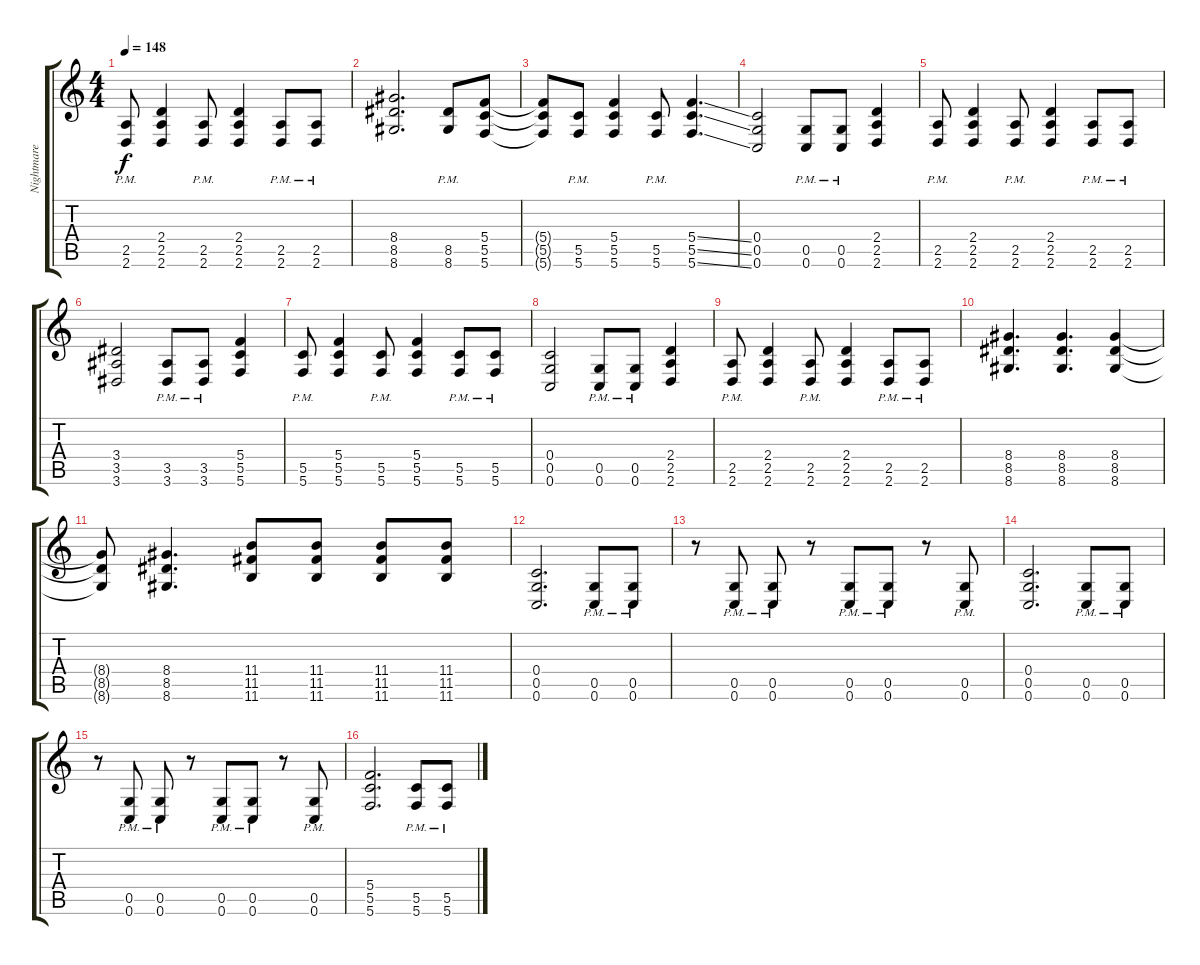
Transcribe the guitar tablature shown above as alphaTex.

\track ("Nightmare Industries" "Nightmare ") {instrument distortionguitar}
\staff {score tabs}
\tuning (D4 A3 F3 C3 G2 C2) {hide}
\ts (4 4)
\tempo 148
\clef g2
\ks c
(2.5{pm} 2.6{pm}).8{dy f} (2.4 2.5 2.6).4 (2.5{pm} 2.6{pm}).8 (2.4 2.5 2.6).4 (2.5{pm} 2.6{pm}).8 (2.5{pm} 2.6{pm}).8 |
(8.4 8.5 8.6).2{d} (8.5{pm} 8.6{pm}).8 (5.4 5.5 5.6).8 |
(5.4{t} 5.5{t} 5.6{t}).8 (5.5{pm} 5.6{pm}).8 (5.4 5.5 5.6).4 (5.5{pm} 5.6{pm}).8 (5.4{ss} 5.5{ss} 5.6{ss}).4{d} |
(0.4 0.5 0.6).2 (0.5{pm} 0.6{pm}).8 (0.5{pm} 0.6{pm}).8 (2.4 2.5 2.6).4 |
(2.5{pm} 2.6{pm}).8 (2.4 2.5 2.6).4 (2.5{pm} 2.6{pm}).8 (2.4 2.5 2.6).4 (2.5{pm} 2.6{pm}).8 (2.5{pm} 2.6{pm}).8 |
(3.4 3.5 3.6).2 (3.5{pm} 3.6{pm}).8 (3.5{pm} 3.6{pm}).8 (5.4 5.5 5.6).4 |
(5.5{pm} 5.6{pm}).8 (5.4 5.5 5.6).4 (5.5{pm} 5.6{pm}).8 (5.4 5.5 5.6).4 (5.5{pm} 5.6{pm}).8 (5.5{pm} 5.6{pm}).8 |
(0.4 0.5 0.6).2 (0.5{pm} 0.6{pm}).8 (0.5{pm} 0.6{pm}).8 (2.4 2.5 2.6).4 |
(2.5{pm} 2.6{pm}).8 (2.4 2.5 2.6).4 (2.5{pm} 2.6{pm}).8 (2.4 2.5 2.6).4 (2.5{pm} 2.6{pm}).8 (2.5{pm} 2.6{pm}).8 |
(8.4 8.5 8.6).4{d} (8.4 8.5 8.6).4{d} (8.4 8.5 8.6).4 |
(8.4{t} 8.5{t} 8.6{t}).8 (8.4 8.5 8.6).4{d} (11.4 11.5 11.6).8 (11.4 11.5 11.6).8 (11.4 11.5 11.6).8 (11.4 11.5 11.6).8 |
(0.4 0.5 0.6).2{d} (0.5{pm} 0.6{pm}).8 (0.5{pm} 0.6{pm}).8 |
r.8 (0.5{pm} 0.6{pm}).8 (0.5{pm} 0.6{pm}).8 r.8 (0.5{pm} 0.6{pm}).8 (0.5{pm} 0.6{pm}).8 r.8 (0.5{pm} 0.6{pm}).8 |
(0.4 0.5 0.6).2{d} (0.5{pm} 0.6{pm}).8 (0.5{pm} 0.6{pm}).8 |
r.8 (0.5{pm} 0.6{pm}).8 (0.5{pm} 0.6{pm}).8 r.8 (0.5{pm} 0.6{pm}).8 (0.5{pm} 0.6{pm}).8 r.8 (0.5{pm} 0.6{pm}).8 |
(5.4 5.5 5.6).2{d} (5.5{pm} 5.6{pm}).8 (5.5{pm} 5.6{pm}).8
